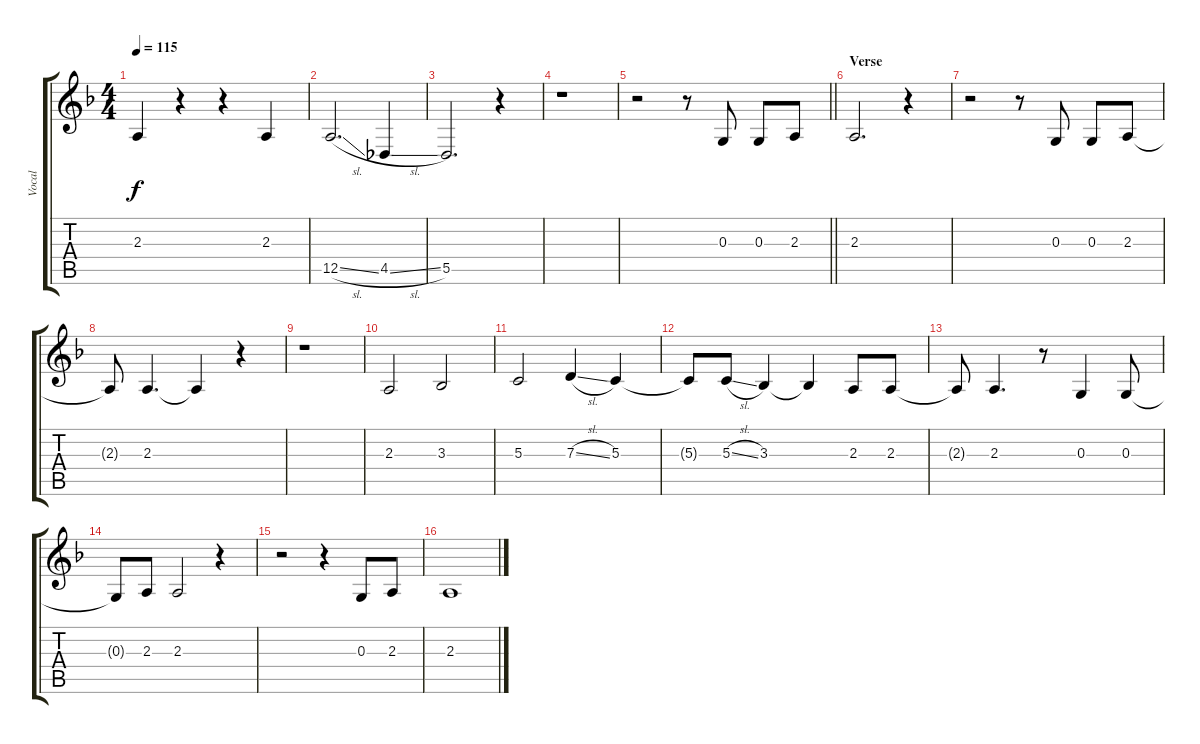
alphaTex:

\track ("Vocal" "Vocal") {instrument tenorsax}
\staff {score tabs}
\tuning (E4 B3 G3 D3 A2 E2) {hide}
\ts (4 4)
\tempo 115
\clef g2
\ks dminor
2.3{t}.4{dy f} r.4 r.4 2.3.4 |
12.5{sl}.2{d} 4.5{sl}.4 |
5.5.2{d} r.4 |
r.1 |
\barLineRight lightlight
r.2 r.8 0.3.8 0.3.8 2.3.8 |
\section ("" "Verse")
2.3.2{d} r.4 |
r.2 r.8 0.3.8 0.3.8 2.3.8 |
2.3{t}.8 2.3.4{d} 2.3{t}.4 r.4 |
r.1 |
2.3.2 3.3.2 |
5.3.2 7.3{sl}.4 5.3.4 |
5.3{t}.8 5.3{sl}.8 3.3.4 3.3{t}.4 2.3.8 2.3.8 |
2.3{t}.8 2.3.4{d} r.8 0.3.4 0.3.8 |
0.3{t}.8 2.3.8 2.3.2 r.4 |
r.2 r.4 0.3.8 2.3.8 |
2.3.1
